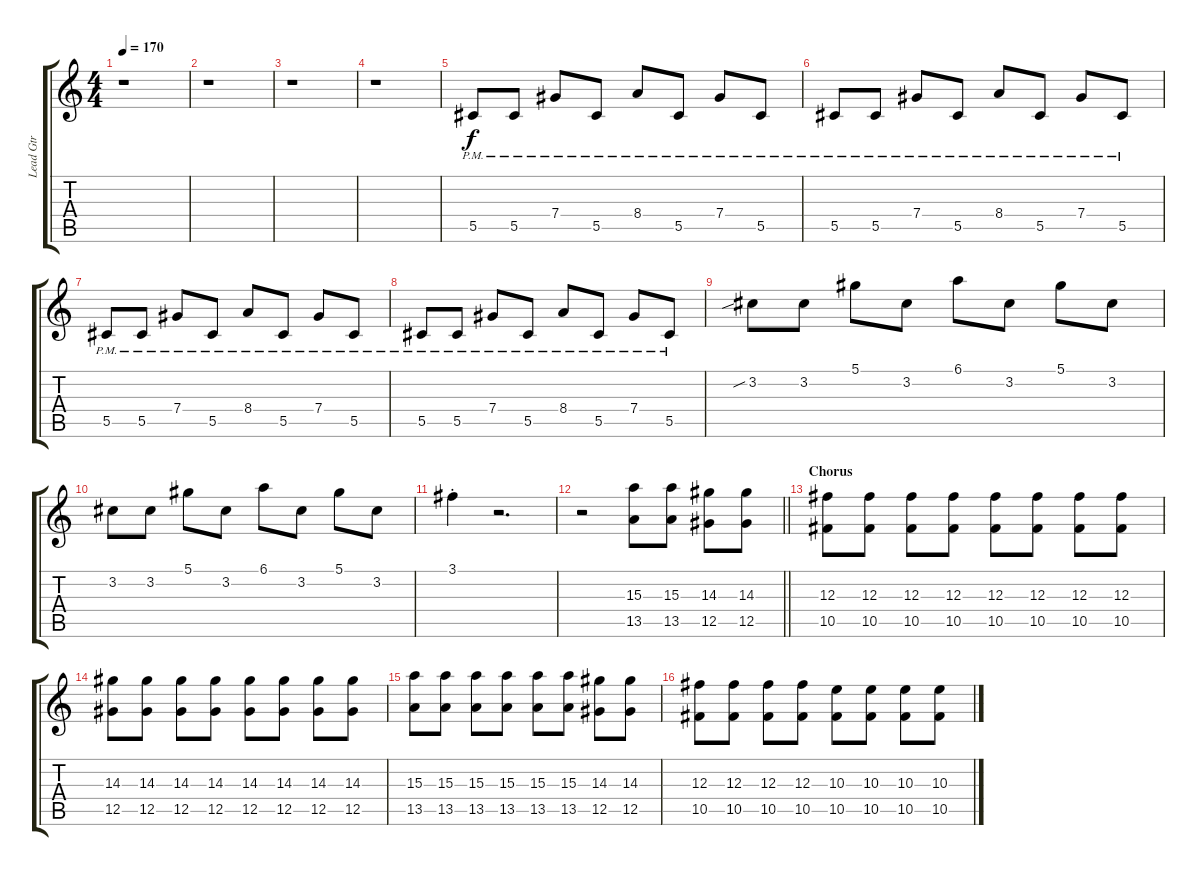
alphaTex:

\track ("Lead Gtr" "Lead Gtr") {instrument distortionguitar}
\staff {score tabs}
\tuning (Eb4 Bb3 Gb3 Db3 Ab2 Db2) {hide}
\ts (4 4)
\tempo 170
\clef g2
\ks c
r.1{dy f} |
r.1 |
r.1 |
r.1 |
5.5{pm}.8 5.5{pm}.8 7.4{pm}.8 5.5{pm}.8 8.4{pm}.8 5.5{pm}.8 7.4{pm}.8 5.5{pm}.8 |
5.5{pm}.8 5.5{pm}.8 7.4{pm}.8 5.5{pm}.8 8.4{pm}.8 5.5{pm}.8 7.4{pm}.8 5.5{pm}.8 |
5.5{pm}.8 5.5{pm}.8 7.4{pm}.8 5.5{pm}.8 8.4{pm}.8 5.5{pm}.8 7.4{pm}.8 5.5{pm}.8 |
5.5{pm}.8 5.5{pm}.8 7.4{pm}.8 5.5{pm}.8 8.4{pm}.8 5.5{pm}.8 7.4{pm}.8 5.5{pm}.8 |
3.2{sib}.8{volume 3} 3.2.8 5.1.8 3.2.8 6.1.8 3.2.8 5.1.8 3.2.8 |
3.2.8 3.2.8 5.1.8 3.2.8 6.1.8 3.2.8 5.1.8 3.2.8 |
3.1{st}.4 r.2{d} |
\barLineRight lightlight
r.2{volume 9} (15.3 13.5).8 (15.3 13.5).8 (14.3 12.5).8 (14.3 12.5).8 |
\section ("" "Chorus")
(12.3 10.5).8{volume 6} (12.3 10.5).8 (12.3 10.5).8 (12.3 10.5).8 (12.3 10.5).8 (12.3 10.5).8 (12.3 10.5).8 (12.3 10.5).8 |
(14.3 12.5).8 (14.3 12.5).8 (14.3 12.5).8 (14.3 12.5).8 (14.3 12.5).8 (14.3 12.5).8 (14.3 12.5).8 (14.3 12.5).8 |
(15.3 13.5).8 (15.3 13.5).8 (15.3 13.5).8 (15.3 13.5).8 (15.3 13.5).8 (15.3 13.5).8 (14.3 12.5).8 (14.3 12.5).8 |
(12.3 10.5).8 (12.3 10.5).8 (12.3 10.5).8 (12.3 10.5).8 (10.3 10.5).8 (10.3 10.5).8 (10.3 10.5).8 (10.3 10.5).8
